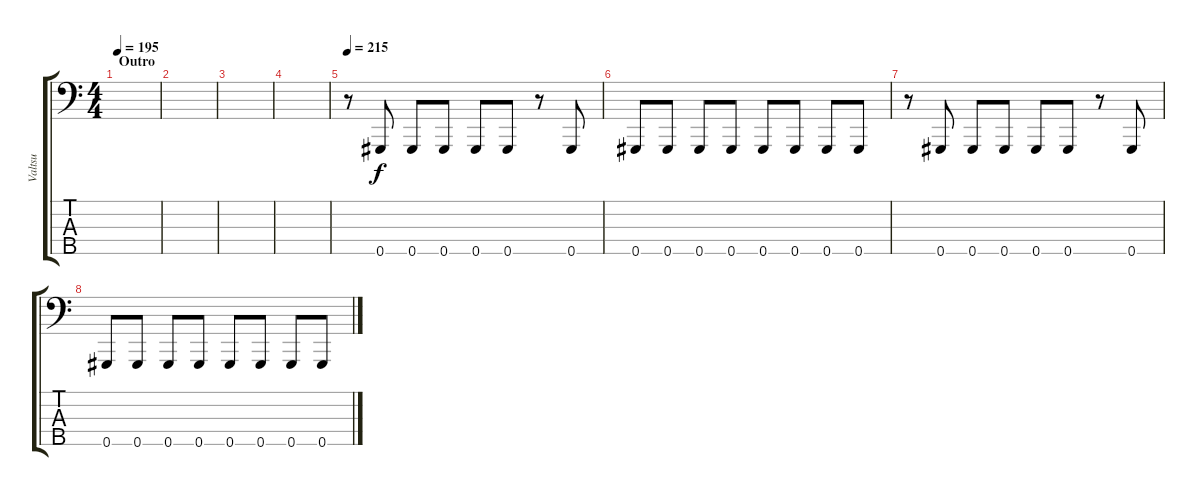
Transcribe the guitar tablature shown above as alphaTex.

\track ("Valtsu" "Valtsu") {instrument electricbasspick}
\staff {score tabs}
\tuning (G2 D2 A1 E1 Ab0) {hide}
\ts (4 4)
\section ("" "Outro")
\tempo 195
\clef f4
\ks c
|
|
|
|
\tempo 215
r.8 0.5.8 0.5.8 0.5.8 0.5.8 0.5.8 r.8 0.5.8 |
0.5.8 0.5.8 0.5.8 0.5.8 0.5.8 0.5.8 0.5.8 0.5.8 |
r.8 0.5.8 0.5.8 0.5.8 0.5.8 0.5.8 r.8 0.5.8 |
0.5.8 0.5.8 0.5.8 0.5.8 0.5.8 0.5.8 0.5.8 0.5.8
